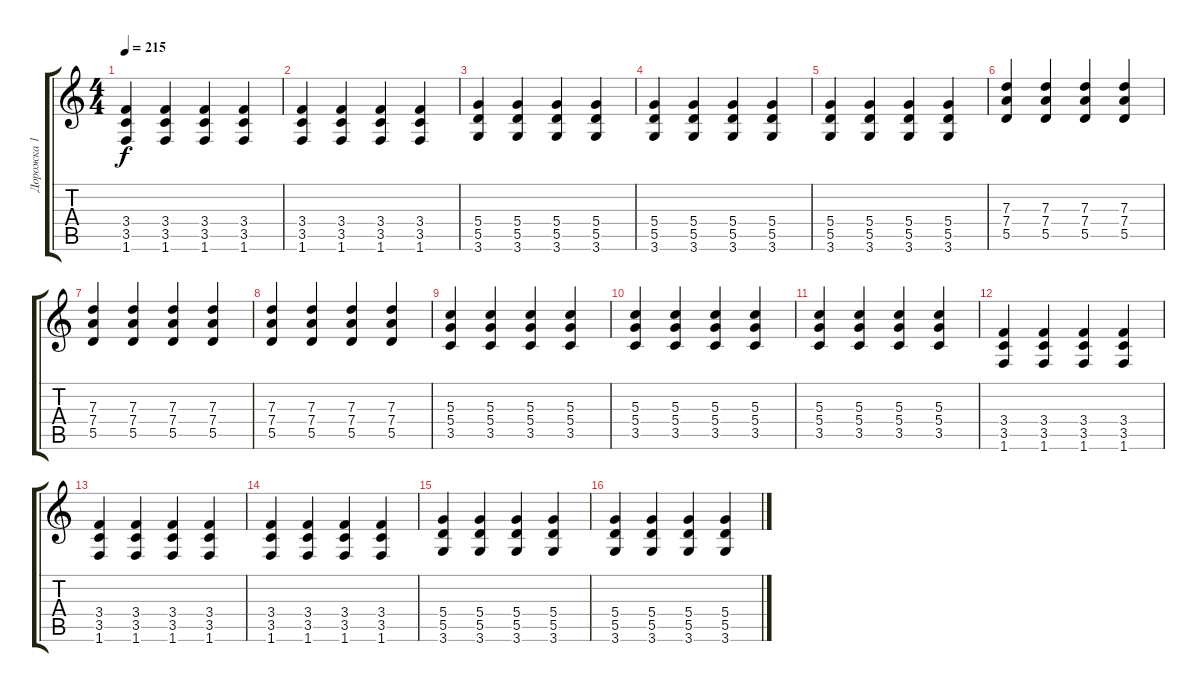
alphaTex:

\track ("Дорожка 1" "Дорожка 1") {instrument distortionguitar}
\staff {score tabs}
\tuning (E4 B3 G3 D3 A2 E2) {hide}
\ts (4 4)
\tempo 215
\clef g2
\ks c
(3.4 3.5 1.6).4{dy f} (3.4 3.5 1.6).4 (3.4 3.5 1.6).4 (3.4 3.5 1.6).4 |
(3.4 3.5 1.6).4 (3.4 3.5 1.6).4 (3.4 3.5 1.6).4 (3.4 3.5 1.6).4 |
(5.4 5.5 3.6).4 (5.4 5.5 3.6).4 (5.4 5.5 3.6).4 (5.4 5.5 3.6).4 |
(5.4 5.5 3.6).4 (5.4 5.5 3.6).4 (5.4 5.5 3.6).4 (5.4 5.5 3.6).4 |
(5.4 5.5 3.6).4 (5.4 5.5 3.6).4 (5.4 5.5 3.6).4 (5.4 5.5 3.6).4 |
(7.3 7.4 5.5).4 (7.3 7.4 5.5).4 (7.3 7.4 5.5).4 (7.3 7.4 5.5).4 |
(7.3 7.4 5.5).4 (7.3 7.4 5.5).4 (7.3 7.4 5.5).4 (7.3 7.4 5.5).4 |
(7.3 7.4 5.5).4 (7.3 7.4 5.5).4 (7.3 7.4 5.5).4 (7.3 7.4 5.5).4 |
(5.3 5.4 3.5).4 (5.3 5.4 3.5).4 (5.3 5.4 3.5).4 (5.3 5.4 3.5).4 |
(5.3 5.4 3.5).4 (5.3 5.4 3.5).4 (5.3 5.4 3.5).4 (5.3 5.4 3.5).4 |
(5.3 5.4 3.5).4 (5.3 5.4 3.5).4 (5.3 5.4 3.5).4 (5.3 5.4 3.5).4 |
(3.4 3.5 1.6).4 (3.4 3.5 1.6).4 (3.4 3.5 1.6).4 (3.4 3.5 1.6).4 |
(3.4 3.5 1.6).4 (3.4 3.5 1.6).4 (3.4 3.5 1.6).4 (3.4 3.5 1.6).4 |
(3.4 3.5 1.6).4 (3.4 3.5 1.6).4 (3.4 3.5 1.6).4 (3.4 3.5 1.6).4 |
(5.4 5.5 3.6).4 (5.4 5.5 3.6).4 (5.4 5.5 3.6).4 (5.4 5.5 3.6).4 |
(5.4 5.5 3.6).4 (5.4 5.5 3.6).4 (5.4 5.5 3.6).4 (5.4 5.5 3.6).4
